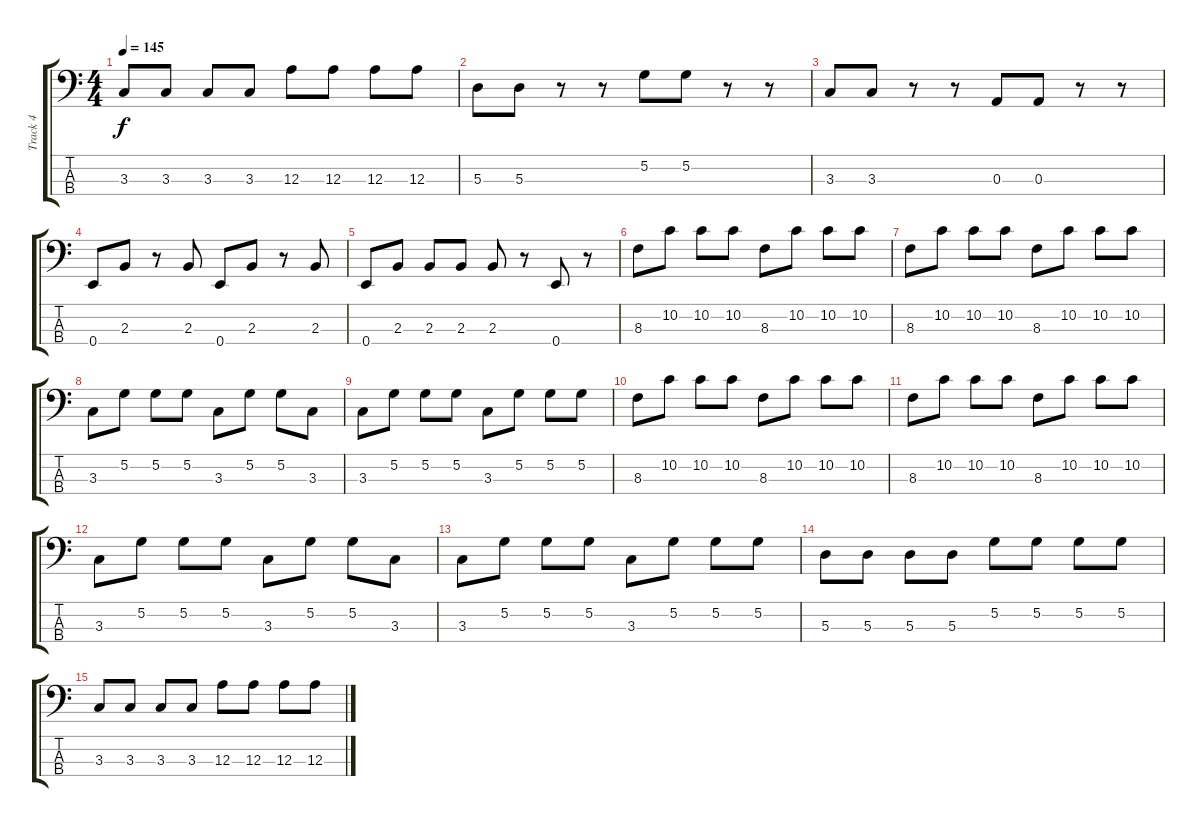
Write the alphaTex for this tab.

\track ("Track 4" "Track 4") {instrument electricbassfinger}
\staff {score tabs}
\tuning (G2 D2 A1 E1) {hide}
\ts (4 4)
\tempo 145
\clef f4
\ks c
3.3.8{dy f} 3.3.8 3.3.8 3.3.8 12.3.8 12.3.8 12.3.8 12.3.8 |
5.3.8 5.3.8 r.8 r.8 5.2.8 5.2.8 r.8 r.8 |
3.3.8 3.3.8 r.8 r.8 0.3.8 0.3.8 r.8 r.8 |
0.4.8 2.3.8 r.8 2.3.8 0.4.8 2.3.8 r.8 2.3.8 |
0.4.8 2.3.8 2.3.8 2.3.8 2.3.8 r.8 0.4.8 r.8 |
8.3.8 10.2.8 10.2.8 10.2.8 8.3.8 10.2.8 10.2.8 10.2.8 |
8.3.8 10.2.8 10.2.8 10.2.8 8.3.8 10.2.8 10.2.8 10.2.8 |
3.3.8 5.2.8 5.2.8 5.2.8 3.3.8 5.2.8 5.2.8 3.3.8 |
3.3.8 5.2.8 5.2.8 5.2.8 3.3.8 5.2.8 5.2.8 5.2.8 |
8.3.8 10.2.8 10.2.8 10.2.8 8.3.8 10.2.8 10.2.8 10.2.8 |
8.3.8 10.2.8 10.2.8 10.2.8 8.3.8 10.2.8 10.2.8 10.2.8 |
3.3.8{volume 0} 5.2.8 5.2.8 5.2.8 3.3.8 5.2.8 5.2.8 3.3.8 |
3.3.8 5.2.8 5.2.8 5.2.8 3.3.8 5.2.8 5.2.8 5.2.8 |
5.3.8 5.3.8 5.3.8 5.3.8 5.2.8 5.2.8 5.2.8 5.2.8 |
3.3.8 3.3.8 3.3.8 3.3.8 12.3.8 12.3.8 12.3.8 12.3.8
